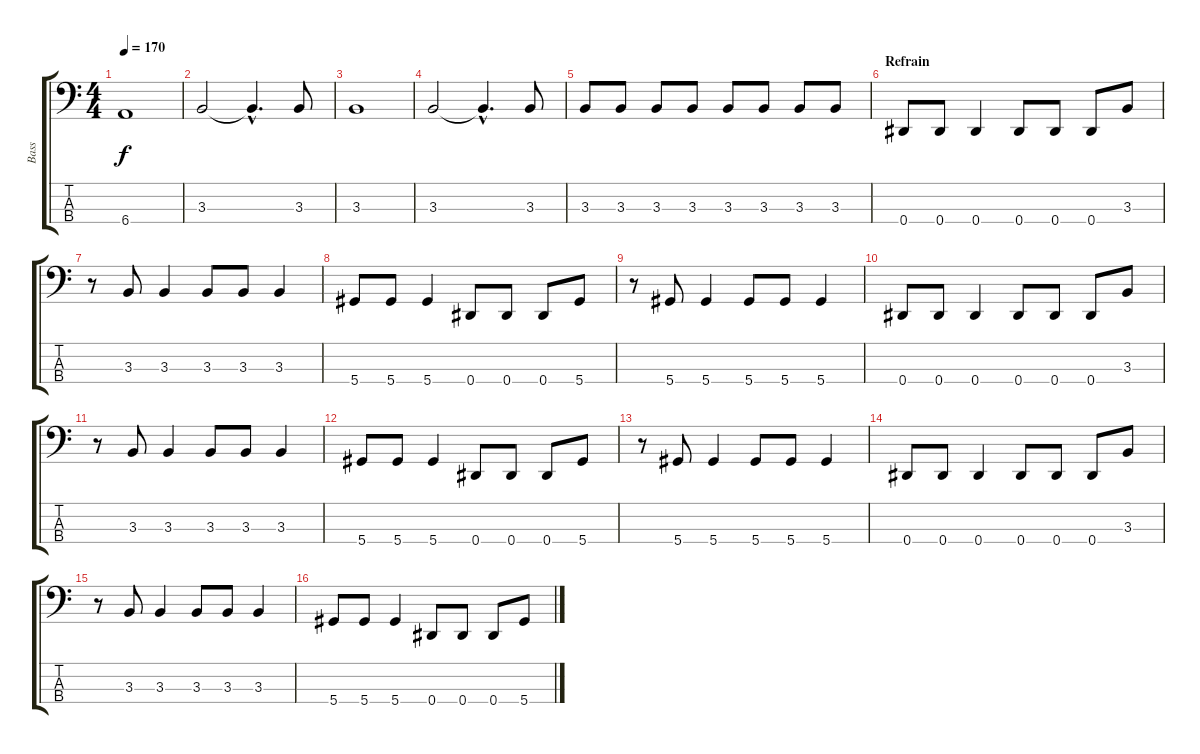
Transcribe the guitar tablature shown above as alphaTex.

\track ("Bass" "Bass") {instrument electricbasspick}
\staff {score tabs}
\tuning (Gb2 Db2 Ab1 Eb1) {hide}
\ts (4 4)
\tempo 170
\clef f4
\ks c
6.4.1{dy f} |
3.3.2 3.3{hac t}.4{d} 3.3.8 |
3.3.1 |
3.3.2 3.3{hac t}.4{d} 3.3.8 |
3.3.8 3.3.8 3.3.8 3.3.8 3.3.8 3.3.8 3.3.8 3.3.8 |
\section ("" "Refrain")
0.4.8 0.4.8 0.4.4 0.4.8 0.4.8 0.4.8 3.3.8 |
r.8 3.3.8 3.3.4 3.3.8 3.3.8 3.3.4 |
5.4.8 5.4.8 5.4.4 0.4.8 0.4.8 0.4.8 5.4.8 |
r.8 5.4.8 5.4.4 5.4.8 5.4.8 5.4.4 |
0.4.8 0.4.8 0.4.4 0.4.8 0.4.8 0.4.8 3.3.8 |
r.8 3.3.8 3.3.4 3.3.8 3.3.8 3.3.4 |
5.4.8 5.4.8 5.4.4 0.4.8 0.4.8 0.4.8 5.4.8 |
r.8 5.4.8 5.4.4 5.4.8 5.4.8 5.4.4 |
0.4.8 0.4.8 0.4.4 0.4.8 0.4.8 0.4.8 3.3.8 |
r.8 3.3.8 3.3.4 3.3.8 3.3.8 3.3.4 |
5.4.8 5.4.8 5.4.4 0.4.8 0.4.8 0.4.8 5.4.8
